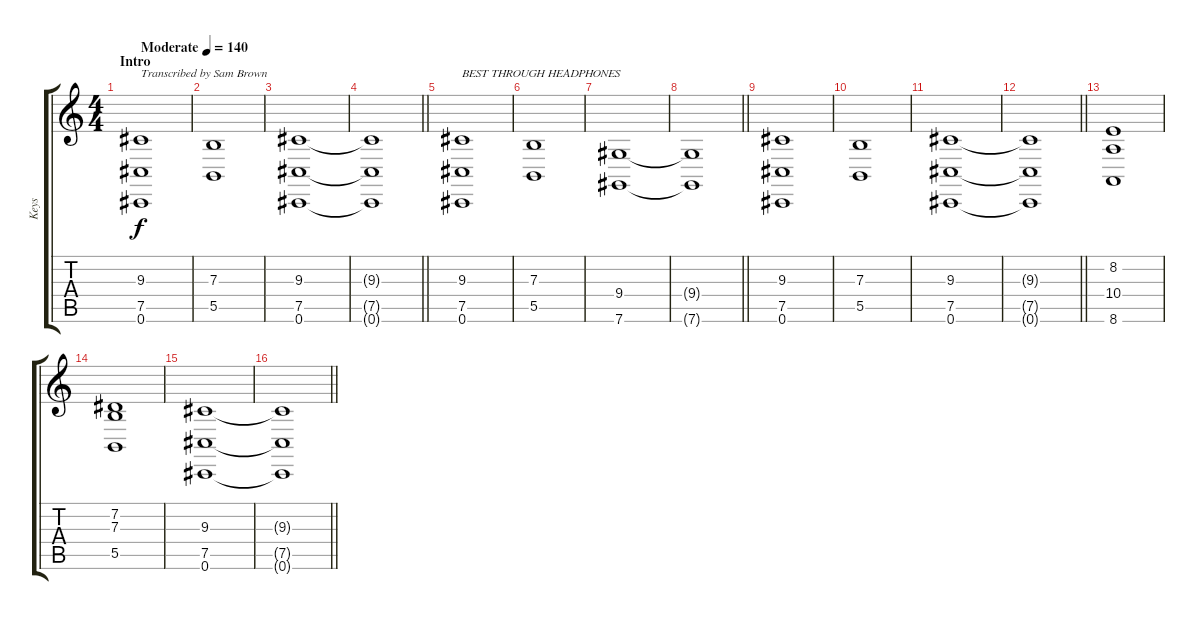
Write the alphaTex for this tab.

\track ("Keys" "Keys") {instrument synthstrings1}
\staff {score tabs}
\tuning (Db4 Ab3 E3 B2 Gb2 Db2) {hide}
\ts (4 4)
\section ("" "Intro")
\tempo (140 "Moderate")
\clef g2
\ks c
(9.3 7.5 0.6).1{txt "Transcribed by Sam Brown" dy f instrument synthstrings1} |
(7.3 5.5).1 |
(9.3 7.5 0.6).1 |
\barLineRight lightlight
(9.3{t} 7.5{t} 0.6{t}).1 |
\section ("" "")
(9.3 7.5 0.6).1{txt "BEST THROUGH HEADPHONES"} |
(7.3 5.5).1 |
(9.4 7.6).1 |
\barLineRight lightlight
(9.4{t} 7.6{t}).1 |
\section ("" "")
(9.3 7.5 0.6).1 |
(7.3 5.5).1 |
(9.3 7.5 0.6).1 |
\barLineRight lightlight
(9.3{t} 7.5{t} 0.6{t}).1 |
\section ("" "")
(8.2 10.4 8.6).1 |
(7.2 7.3 5.5).1 |
(9.3 7.5 0.6).1 |
\barLineRight lightlight
(9.3{t} 7.5{t} 0.6{t}).1
